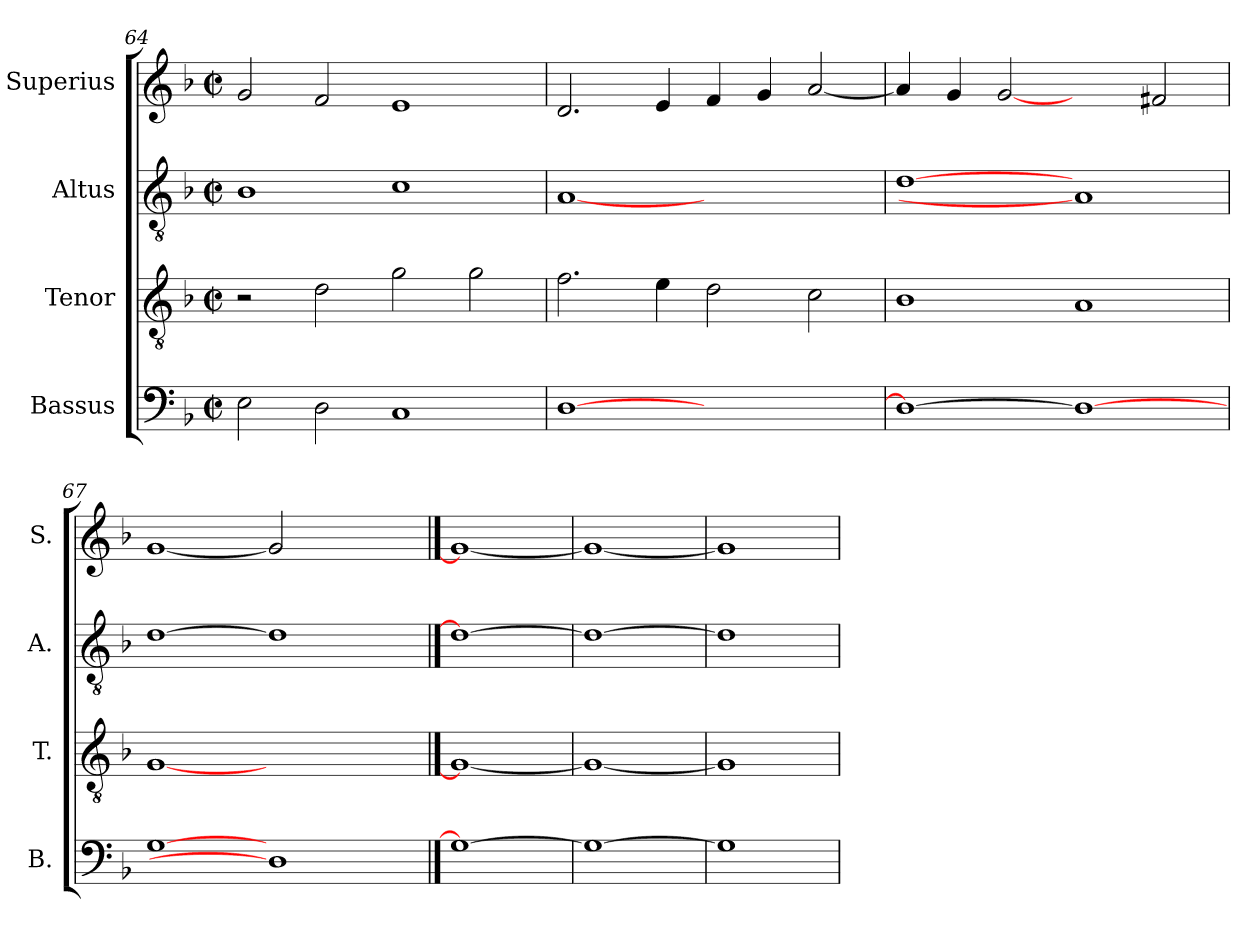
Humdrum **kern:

**kern	**kern	**kern	**kern
*part4	*part3	*part2	*part1
*staff4	*staff3	*staff2	*staff1
*I"Bassus	*I"Tenor	*I"Altus	*I"Superius
*I'B.	*I'T.	*I'A.	*I'S.
*clefF4	*clefGv2	*clefGv2	*clefG2
*	*ITrd7c12	*ITrd7c12	*
*k[b-]	*k[b-]	*k[b-]	*k[b-]
*F:	*F:	*F:	*F:
*M2/2	*M2/2	*M2/2	*M2/2
*met(c|)	*met(c|)	*met(c|)	*met(c|)
=64	=64	=64	=64
2Ei\	2r	1BB-i	2gi/
2Di\	2Di\	.	2fi/
1Ci	2Gi\	1Ci	1ei
.	2Gi\	.	.
=65	=65	=65	=65
[>1Di	2.Fi\	[1AAi	2.di/
.	4Ei\	.	4ei/
1ryy	2Di\	1ryy	4fi/
.	.	.	4gi/
.	2Ci\	.	[<2ai/
=66	=66	=66	=66
1Di_>	1BB-i	[1Di	4ai/]
.	.	.	4gi/
.	.	.	[2gi
1Di_	1AAi	1AAi]	2ryy
.	.	.	2f#Xi/
=67	=67	=67	=67
[1Gi	[1GGi	[1Di	[1gi
1Di]	1ryy	1Di]	2gi]
.	.	.	2ryy
==68	==68	==68	==68
1Gi_	1GGi_	1Di_	1gi_
=69	=69	=69	=69
1Gi_	1GGi_	1Di_	1gi_
=70	=70	=70	=70
1Gi]	1GGi]	1Di]	1gi]
=	=	=	=
*-	*-	*-	*-
